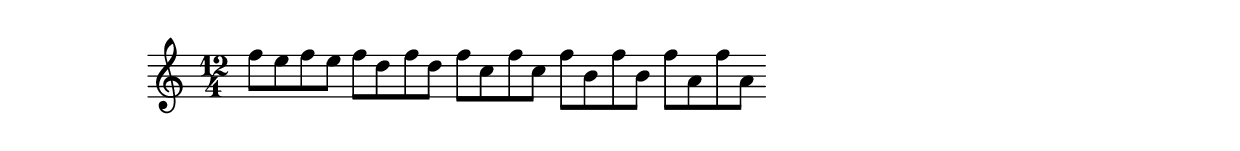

\version "2.1.36"
\header {
	texidoc = "For juxtaposed chords with the same direction, a
slight optical correction is used. It is constant, and works only if
two chords have no common head-positions range."
}

\score { \notes \relative c'' {
\stemDown
\time 12/4
  f8[
      e f e]  f[ d f d]  f[ c f c]  f[ b, f' b,]  f'[ a, f' a,]
}
\paper { raggedright = ##t}
}

